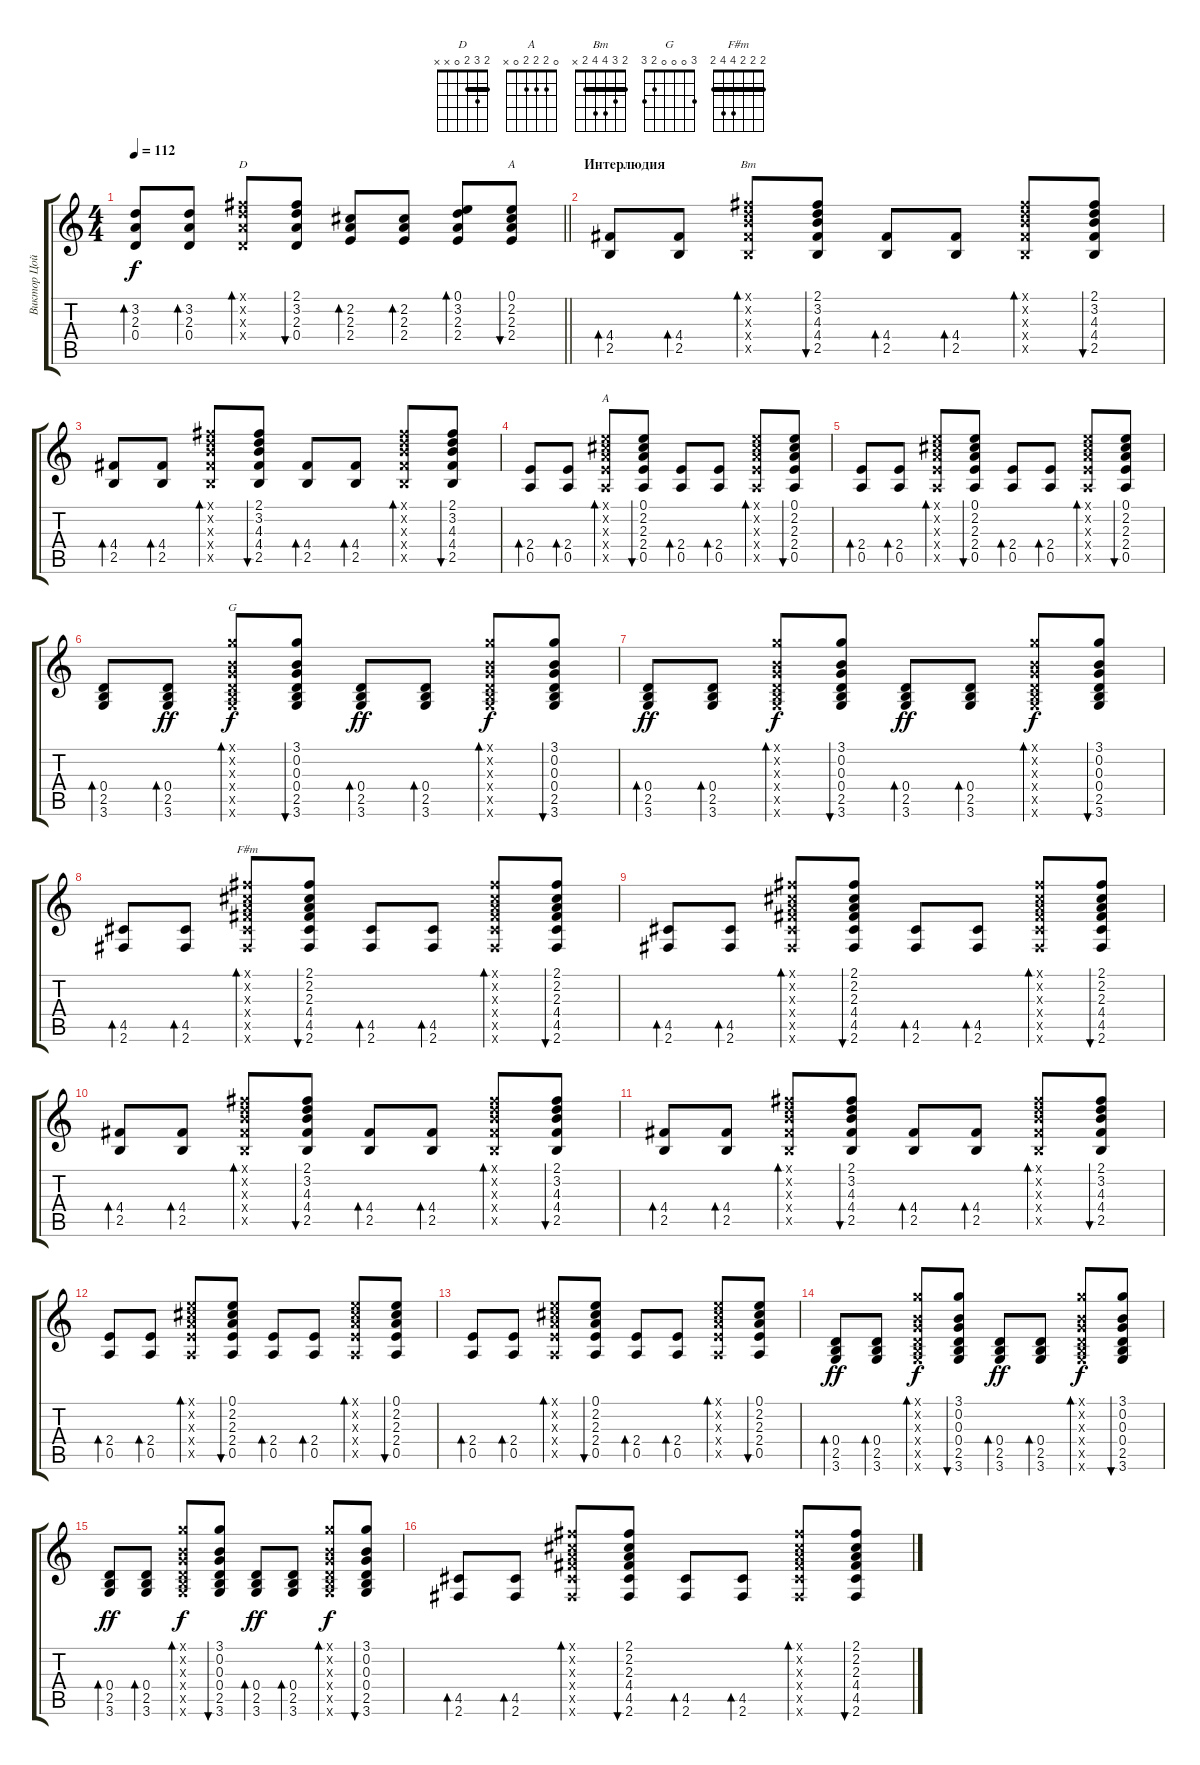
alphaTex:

\track ("Виктор Цой (Гитара)" "Виктор Цой") {instrument acousticguitarsteel}
\staff {score tabs}
\tuning (E4 B3 G3 D3 A2 E2) {hide}
\chord ("D" 2 3 2 0 x x) {barre 2}
\chord ("A" 0 2 2 2 x x)
\chord ("Bm" 2 3 4 4 2 x) {barre 2}
\chord ("A" 0 2 2 2 0 x)
\chord ("G" 3 0 0 0 2 3)
\chord ("F#m" 2 2 2 4 4 2) {barre 2}
\ts (4 4)
\tempo 112
\clef g2
\barLineRight lightlight
\ks c
(3.2 2.3 0.4).8{bd 30 dy f} (3.2 2.3 0.4).8{bd 30} (2.1{x} 3.2{x} 2.3{x} 0.4{x}).8{bd 30 ch "D"} (2.1 3.2 2.3 0.4).8{bu 30} (2.2 2.3 2.4).8{bd 30} (2.2 2.3 2.4).8{bd 30} (0.1 3.2 2.3 2.4).8{bd 30} (0.1 2.2 2.3 2.4).8{bu 30 ch "A"} |
\section ("" "Интерлюдия")
(4.4 2.5).8{bd 60} (4.4 2.5).8{bd 60} (2.1{x} 3.2{x} 4.3{x} 4.4{x} 2.5{x}).8{bd 60 ch "Bm"} (2.1 3.2 4.3 4.4 2.5).8{bu 120} (4.4 2.5).8{bd 60} (4.4 2.5).8{bd 60} (2.1{x} 3.2{x} 4.3{x} 4.4{x} 2.5{x}).8{bd 60} (2.1 3.2 4.3 4.4 2.5).8{bu 120} |
(4.4 2.5).8{bd 60} (4.4 2.5).8{bd 60} (2.1{x} 3.2{x} 4.3{x} 4.4{x} 2.5{x}).8{bd 60} (2.1 3.2 4.3 4.4 2.5).8{bu 120} (4.4 2.5).8{bd 60} (4.4 2.5).8{bd 60} (2.1{x} 3.2{x} 4.3{x} 4.4{x} 2.5{x}).8{bd 60} (2.1 3.2 4.3 4.4 2.5).8{bu 120} |
(2.4 0.5).8{bd 30} (2.4 0.5).8{bd 30} (0.1{x} 2.2{x} 2.3{x} 2.4{x} 0.5{x}).8{bd 30 ch "A"} (0.1 2.2 2.3 2.4 0.5).8{bu 30} (2.4 0.5).8{bd 30} (2.4 0.5).8{bd 30} (0.1{x} 2.2{x} 2.3{x} 2.4{x} 0.5{x}).8{bd 30} (0.1 2.2 2.3 2.4 0.5).8{bu 30} |
(2.4 0.5).8{bd 30} (2.4 0.5).8{bd 30} (0.1{x} 2.2{x} 2.3{x} 2.4{x} 0.5{x}).8{bd 30} (0.1 2.2 2.3 2.4 0.5).8{bu 30} (2.4 0.5).8{bd 30} (2.4 0.5).8{bd 30} (0.1{x} 2.2{x} 2.3{x} 2.4{x} 0.5{x}).8{bd 30} (0.1 2.2 2.3 2.4 0.5).8{bu 30} |
(0.4 2.5 3.6).8{bd 60} (0.4 2.5 3.6).8{bd 60 dy ff} (3.1{x} 0.2{x} 0.3{x} 0.4{x} 2.5{x} 3.6{x}).8{bd 60 ch "G" dy f} (3.1 0.2 0.3 0.4 2.5 3.6).8{bu 120} (0.4 2.5 3.6).8{bd 60 dy ff} (0.4 2.5 3.6).8{bd 60} (3.1{x} 0.2{x} 0.3{x} 0.4{x} 2.5{x} 3.6{x}).8{bd 60 dy f} (3.1 0.2 0.3 0.4 2.5 3.6).8{bu 120} |
(0.4 2.5 3.6).8{bd 60 dy ff} (0.4 2.5 3.6).8{bd 60} (3.1{x} 0.2{x} 0.3{x} 0.4{x} 2.5{x} 3.6{x}).8{bd 60 dy f} (3.1 0.2 0.3 0.4 2.5 3.6).8{bu 120} (0.4 2.5 3.6).8{bd 60 dy ff} (0.4 2.5 3.6).8{bd 60} (3.1{x} 0.2{x} 0.3{x} 0.4{x} 2.5{x} 3.6{x}).8{bd 60 dy f} (3.1 0.2 0.3 0.4 2.5 3.6).8{bu 120} |
(4.5 2.6).8{bd 60} (4.5 2.6).8{bd 60} (2.1{x} 2.2{x} 2.3{x} 4.4{x} 4.5{x} 2.6{x}).8{bd 60 ch "F#m"} (2.1 2.2 2.3 4.4 4.5 2.6).8{bu 120} (4.5 2.6).8{bd 60} (4.5 2.6).8{bd 60} (2.1{x} 2.2{x} 2.3{x} 4.4{x} 4.5{x} 2.6{x}).8{bd 60} (2.1 2.2 2.3 4.4 4.5 2.6).8{bu 120} |
(4.5 2.6).8{bd 60} (4.5 2.6).8{bd 60} (2.1{x} 2.2{x} 2.3{x} 4.4{x} 4.5{x} 2.6{x}).8{bd 60} (2.1 2.2 2.3 4.4 4.5 2.6).8{bu 120} (4.5 2.6).8{bd 60} (4.5 2.6).8{bd 60} (2.1{x} 2.2{x} 2.3{x} 4.4{x} 4.5{x} 2.6{x}).8{bd 60} (2.1 2.2 2.3 4.4 4.5 2.6).8{bu 120} |
(4.4 2.5).8{bd 60} (4.4 2.5).8{bd 60} (2.1{x} 3.2{x} 4.3{x} 4.4{x} 2.5{x}).8{bd 60} (2.1 3.2 4.3 4.4 2.5).8{bu 120} (4.4 2.5).8{bd 60} (4.4 2.5).8{bd 60} (2.1{x} 3.2{x} 4.3{x} 4.4{x} 2.5{x}).8{bd 60} (2.1 3.2 4.3 4.4 2.5).8{bu 120} |
(4.4 2.5).8{bd 60} (4.4 2.5).8{bd 60} (2.1{x} 3.2{x} 4.3{x} 4.4{x} 2.5{x}).8{bd 60} (2.1 3.2 4.3 4.4 2.5).8{bu 120} (4.4 2.5).8{bd 60} (4.4 2.5).8{bd 60} (2.1{x} 3.2{x} 4.3{x} 4.4{x} 2.5{x}).8{bd 60} (2.1 3.2 4.3 4.4 2.5).8{bu 120} |
(2.4 0.5).8{bd 30} (2.4 0.5).8{bd 30} (0.1{x} 2.2{x} 2.3{x} 2.4{x} 0.5{x}).8{bd 30} (0.1 2.2 2.3 2.4 0.5).8{bu 30} (2.4 0.5).8{bd 30} (2.4 0.5).8{bd 30} (0.1{x} 2.2{x} 2.3{x} 2.4{x} 0.5{x}).8{bd 30} (0.1 2.2 2.3 2.4 0.5).8{bu 30} |
(2.4 0.5).8{bd 30} (2.4 0.5).8{bd 30} (0.1{x} 2.2{x} 2.3{x} 2.4{x} 0.5{x}).8{bd 30} (0.1 2.2 2.3 2.4 0.5).8{bu 30} (2.4 0.5).8{bd 30} (2.4 0.5).8{bd 30} (0.1{x} 2.2{x} 2.3{x} 2.4{x} 0.5{x}).8{bd 30} (0.1 2.2 2.3 2.4 0.5).8{bu 30} |
(0.4 2.5 3.6).8{bd 60 dy ff} (0.4 2.5 3.6).8{bd 60} (3.1{x} 0.2{x} 0.3{x} 0.4{x} 2.5{x} 3.6{x}).8{bd 60 dy f} (3.1 0.2 0.3 0.4 2.5 3.6).8{bu 120} (0.4 2.5 3.6).8{bd 60 dy ff} (0.4 2.5 3.6).8{bd 60} (3.1{x} 0.2{x} 0.3{x} 0.4{x} 2.5{x} 3.6{x}).8{bd 60 dy f} (3.1 0.2 0.3 0.4 2.5 3.6).8{bu 120} |
(0.4 2.5 3.6).8{bd 60 dy ff} (0.4 2.5 3.6).8{bd 60} (3.1{x} 0.2{x} 0.3{x} 0.4{x} 2.5{x} 3.6{x}).8{bd 60 dy f} (3.1 0.2 0.3 0.4 2.5 3.6).8{bu 120} (0.4 2.5 3.6).8{bd 60 dy ff} (0.4 2.5 3.6).8{bd 60} (3.1{x} 0.2{x} 0.3{x} 0.4{x} 2.5{x} 3.6{x}).8{bd 60 dy f} (3.1 0.2 0.3 0.4 2.5 3.6).8{bu 120} |
(4.5 2.6).8{bd 60} (4.5 2.6).8{bd 60} (2.1{x} 2.2{x} 2.3{x} 4.4{x} 4.5{x} 2.6{x}).8{bd 60} (2.1 2.2 2.3 4.4 4.5 2.6).8{bu 120} (4.5 2.6).8{bd 60} (4.5 2.6).8{bd 60} (2.1{x} 2.2{x} 2.3{x} 4.4{x} 4.5{x} 2.6{x}).8{bd 60} (2.1 2.2 2.3 4.4 4.5 2.6).8{bu 120}
